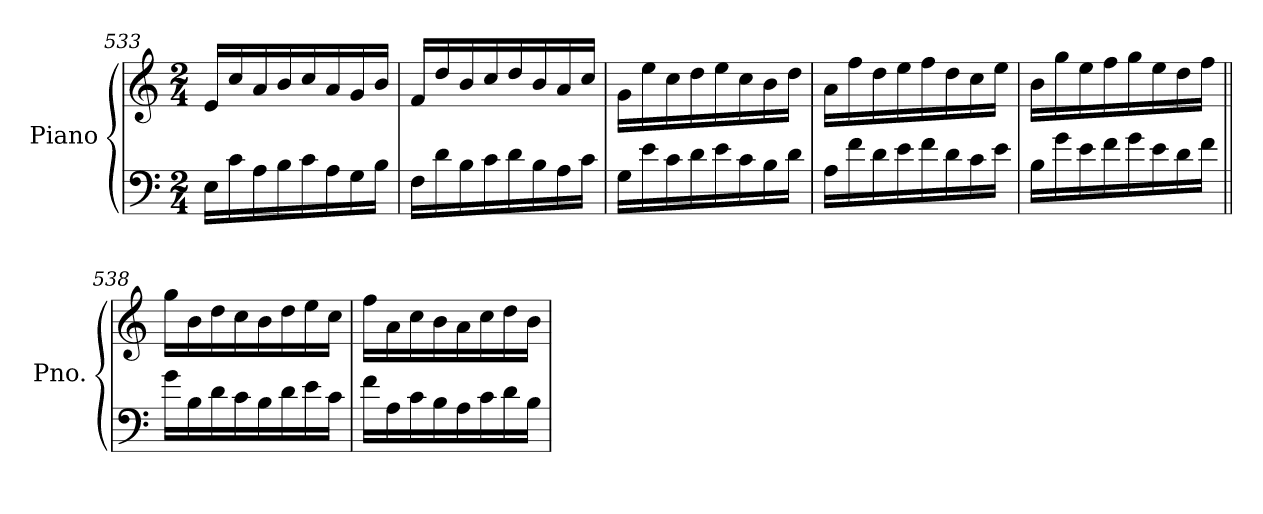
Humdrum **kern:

**kern	**kern
*part1	*part1
*staff2	*staff1
*I"Piano	*
*I'Pno.	*
*clefF4	*clefG2
*k[]	*k[]
*M2/4	*M2/4
=533	=533
16E\LL	16e/LL
16c\	16cc/
16A\	16a/
16B\	16b/
16c\	16cc/
16A\	16a/
16G\	16g/
16B\JJ	16b/JJ
=534	=534
16F\LL	16f/LL
16d\	16dd/
16B\	16b/
16c\	16cc/
16d\	16dd/
16B\	16b/
16A\	16a/
16c\JJ	16cc/JJ
!!LO:LB:g=z
=535	=535
16G\LL	16g\LL
16e\	16ee\
16c\	16cc\
16d\	16dd\
16e\	16ee\
16c\	16cc\
16B\	16b\
16d\JJ	16dd\JJ
=536	=536
16A\LL	16a\LL
16f\	16ff\
16d\	16dd\
16e\	16ee\
16f\	16ff\
16d\	16dd\
16c\	16cc\
16e\JJ	16ee\JJ
=537	=537
16B\LL	16b\LL
16g\	16gg\
16e\	16ee\
16f\	16ff\
16g\	16gg\
16e\	16ee\
16d\	16dd\
16f\JJ	16ff\JJ
=538||	=538||
16g\LL	16gg\LL
16B\	16b\
16d\	16dd\
16c\	16cc\
16B\	16b\
16d\	16dd\
16e\	16ee\
16c\JJ	16cc\JJ
=539	=539
16f\LL	16ff\LL
16A\	16a\
16c\	16cc\
16B\	16b\
16A\	16a\
16c\	16cc\
16d\	16dd\
16B\JJ	16b\JJ
=	=
*-	*-
